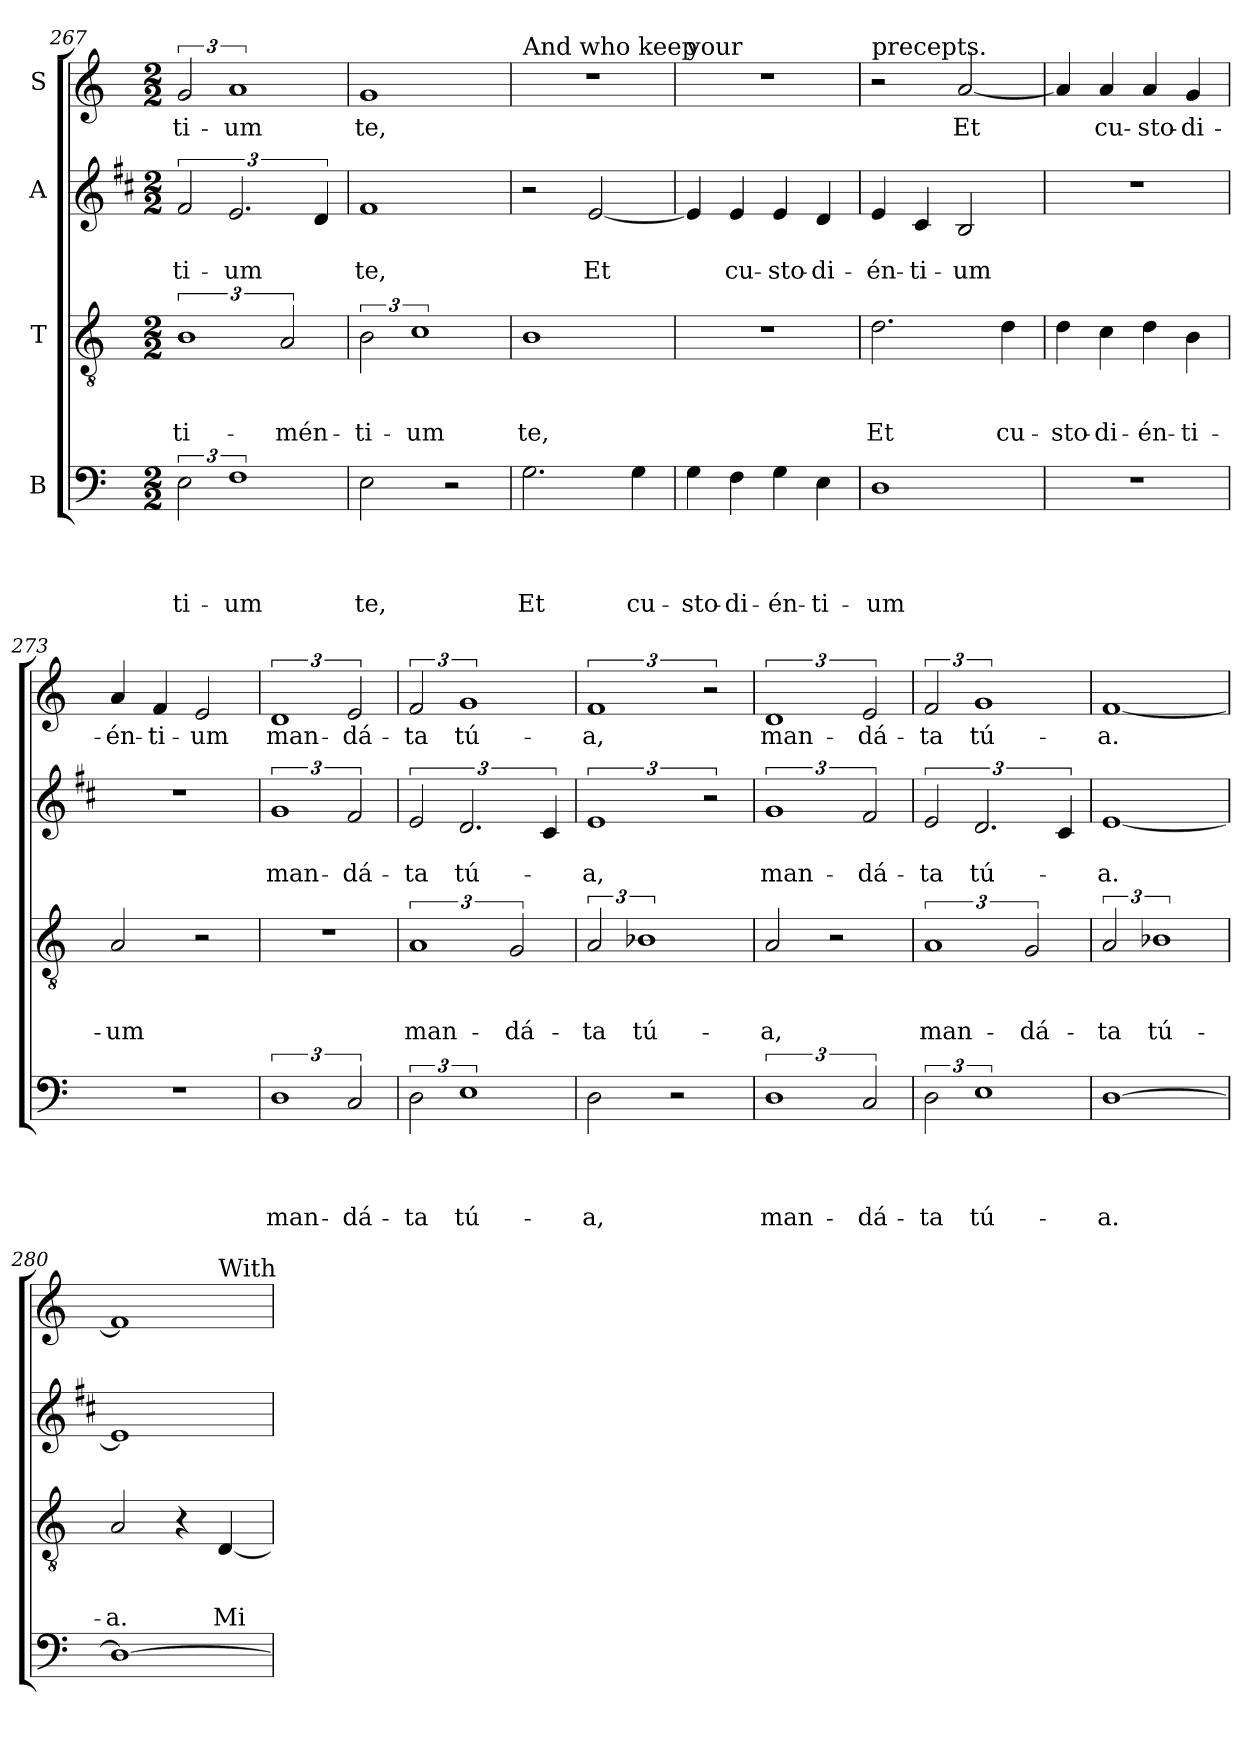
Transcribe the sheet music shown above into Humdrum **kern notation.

**kern	**text	**text	**text	**text	**kern	**text	**text	**text	**kern	**text	**text	**kern	**text
*part4	*part4	*part4	*part4	*part4	*part3	*part3	*part3	*part3	*part2	*part2	*part2	*part1	*part1
*staff4	*staff4	*staff4	*staff4	*staff4	*staff3	*staff3	*staff3	*staff3	*staff2	*staff2	*staff2	*staff1	*staff1
*I"B	*	*	*	*	*I"T	*	*	*	*I"A	*	*	*I"S	*
*clefF4	*	*	*	*	*clefGv2	*	*	*	*clefG2	*	*	*clefG2	*
*	*	*	*	*	*	*	*	*	*ITrd1c2	*	*	*	*
*k[]	*	*	*	*	*k[]	*	*	*	*k[]	*	*	*k[]	*
*C:	*	*	*	*	*C:	*	*	*	*C:	*	*	*C:	*
*M2/2	*	*	*	*	*M2/2	*	*	*	*M2/2	*	*	*M2/2	*
=267	=267	=267	=267	=267	=267	=267	=267	=267	=267	=267	=267	=267	=267
!	!	!	!	!LO:LY:b	!	!	!	!LO:LY:b	!	!	!LO:LY:b	!	!LO:LY:b
3E\	.	.	.	-ti-	3%2B	.	.	ti-	3e/	.	-ti-	3g/	-ti-
!	!	!	!	!LO:LY:b	!	!	!	!	!	!	!LO:LY:b	!	!LO:LY:b
3%2F	.	.	.	-um	.	.	.	.	3.d/	.	-um	3%2a	-um
!	!	!	!	!	!	!	!	!LO:LY:b	!	!	!	!	!
.	.	.	.	.	3A/	.	.	-mén-	.	.	.	.	.
.	.	.	.	.	.	.	.	.	6c/	.	.	.	.
=268	=268	=268	=268	=268	=268	=268	=268	=268	=268	=268	=268	=268	=268
!	!	!	!	!LO:LY:b	!	!	!	!LO:LY:b	!	!	!LO:LY:b	!	!LO:LY:b
2E\	.	.	.	te,	3B\	.	.	-ti-	1e	.	te,	1g	te,
!	!	!	!	!	!	!	!	!LO:LY:b	!	!	!	!	!
.	.	.	.	.	3%2c	.	.	-um	.	.	.	.	.
2r	.	.	.	.	.	.	.	.	.	.	.	.	.
=269	=269	=269	=269	=269	=269	=269	=269	=269	=269	=269	=269	=269	=269
!	!	!	!	!	!	!	!	!	!	!	!	!LO:TX:a:t=And who keep	!
!	!	!	!	!LO:LY:b	!	!	!	!LO:LY:b	!	!	!	!	!
2.G\	.	.	.	Et	1B	.	.	te,	2r	.	.	1r	.
!	!	!	!	!	!	!	!	!	!	!	!LO:LY:b	!	!
.	.	.	.	.	.	.	.	.	[2d/	.	Et	.	.
!	!	!	!	!LO:LY:b	!	!	!	!	!	!	!	!	!
4G\	.	.	.	cu-	.	.	.	.	.	.	.	.	.
=270	=270	=270	=270	=270	=270	=270	=270	=270	=270	=270	=270	=270	=270
!	!	!	!	!	!	!	!	!	!	!	!	!LO:TX:a:t=your	!
!	!	!	!	!LO:LY:b	!	!	!	!	!	!	!	!	!
4G\	.	.	.	-sto-	1r	.	.	.	4d/]	.	.	1r	.
!	!	!	!	!LO:LY:b	!	!	!	!	!	!	!LO:LY:b	!	!
4F\	.	.	.	-di-	.	.	.	.	4d/	.	cu-	.	.
!	!	!	!	!LO:LY:b	!	!	!	!	!	!	!LO:LY:b	!	!
4G\	.	.	.	-én-	.	.	.	.	4d/	.	-sto-	.	.
!	!	!	!	!LO:LY:b	!	!	!	!	!	!	!LO:LY:b	!	!
4E\	.	.	.	-ti-	.	.	.	.	4c/	.	-di-	.	.
=271	=271	=271	=271	=271	=271	=271	=271	=271	=271	=271	=271	=271	=271
!	!	!	!	!	!	!	!	!	!	!	!	!LO:TX:a:t=precepts.	!
!	!	!	!	!LO:LY:b	!	!	!	!LO:LY:b	!	!	!LO:LY:b	!	!
1D	.	.	.	-um	2.d\	.	.	Et	4d/	.	-én-	2r	.
!	!	!	!	!	!	!	!	!	!	!	!LO:LY:b	!	!
.	.	.	.	.	.	.	.	.	4B/	.	-ti-	.	.
!	!	!	!	!	!	!	!	!	!	!	!LO:LY:b	!	!LO:LY:b
.	.	.	.	.	.	.	.	.	2A/	.	-um	[2a/	Et
!	!	!	!	!	!	!	!	!LO:LY:b	!	!	!	!	!
.	.	.	.	.	4d\	.	.	cu-	.	.	.	.	.
!!LO:PB:g=z
=272	=272	=272	=272	=272	=272	=272	=272	=272	=272	=272	=272	=272	=272
!	!	!	!	!	!	!	!	!LO:LY:b	!	!	!	!	!
1r	.	.	.	.	4d\	.	.	-sto-	1r	.	.	4a/]	.
!	!	!	!	!	!	!	!	!LO:LY:b	!	!	!	!	!LO:LY:b
.	.	.	.	.	4c\	.	.	-di-	.	.	.	4a/	cu-
!	!	!	!	!	!	!	!	!LO:LY:b	!	!	!	!	!LO:LY:b
.	.	.	.	.	4d\	.	.	-én-	.	.	.	4a/	-sto-
!	!	!	!	!	!	!	!	!LO:LY:b	!	!	!	!	!LO:LY:b
.	.	.	.	.	4B\	.	.	-ti-	.	.	.	4g/	-di-
=273	=273	=273	=273	=273	=273	=273	=273	=273	=273	=273	=273	=273	=273
!	!	!	!	!	!	!	!	!LO:LY:b	!	!	!	!	!LO:LY:b
1r	.	.	.	.	2A/	.	.	-um	1r	.	.	4a/	-én-
!	!	!	!	!	!	!	!	!	!	!	!	!	!LO:LY:b
.	.	.	.	.	.	.	.	.	.	.	.	4f/	-ti-
!	!	!	!	!	!	!	!	!	!	!	!	!	!LO:LY:b
.	.	.	.	.	2r	.	.	.	.	.	.	2e/	-um
=274	=274	=274	=274	=274	=274	=274	=274	=274	=274	=274	=274	=274	=274
!	!	!	!	!LO:LY:b	!	!	!	!	!	!	!LO:LY:b	!	!LO:LY:b
3%2D	.	.	.	man-	1r	.	.	.	3%2f	.	man-	3%2d	man-
!	!	!	!	!LO:LY:b	!	!	!	!	!	!	!LO:LY:b	!	!LO:LY:b
3C/	.	.	.	-dá-	.	.	.	.	3e/	.	-dá-	3e/	-dá-
=275	=275	=275	=275	=275	=275	=275	=275	=275	=275	=275	=275	=275	=275
!	!	!	!	!LO:LY:b	!	!	!	!LO:LY:b	!	!	!LO:LY:b	!	!LO:LY:b
3D\	.	.	.	-ta	3%2A	.	.	man-	3d/	.	-ta	3f/	-ta
!	!	!	!	!LO:LY:b	!	!	!	!	!	!	!LO:LY:b	!	!LO:LY:b
3%2E	.	.	.	tú-	.	.	.	.	3.c/	.	tú-	3%2g	tú-
!	!	!	!	!	!	!	!	!LO:LY:b	!	!	!	!	!
.	.	.	.	.	3G/	.	.	-dá-	.	.	.	.	.
.	.	.	.	.	.	.	.	.	6B/	.	.	.	.
=276	=276	=276	=276	=276	=276	=276	=276	=276	=276	=276	=276	=276	=276
!	!	!	!	!LO:LY:b	!	!	!	!LO:LY:b	!	!	!LO:LY:b	!	!LO:LY:b
2D\	.	.	.	-a,	3A/	.	.	-ta	3%2d	.	-a,	3%2f	-a,
!	!	!	!	!	!	!	!	!LO:LY:b	!	!	!	!	!
.	.	.	.	.	3%2B-	.	.	tú-	.	.	.	.	.
2r	.	.	.	.	.	.	.	.	.	.	.	.	.
.	.	.	.	.	.	.	.	.	3r	.	.	3r	.
=277	=277	=277	=277	=277	=277	=277	=277	=277	=277	=277	=277	=277	=277
!	!	!	!	!LO:LY:b	!	!	!	!LO:LY:b	!	!	!LO:LY:b	!	!LO:LY:b
3%2D	.	.	.	man-	2A/	.	.	-a,	3%2f	.	man-	3%2d	man-
.	.	.	.	.	2r	.	.	.	.	.	.	.	.
!	!	!	!	!LO:LY:b	!	!	!	!	!	!	!LO:LY:b	!	!LO:LY:b
3C/	.	.	.	-dá-	.	.	.	.	3e/	.	-dá-	3e/	-dá-
=278	=278	=278	=278	=278	=278	=278	=278	=278	=278	=278	=278	=278	=278
!	!	!	!	!LO:LY:b	!	!	!	!LO:LY:b	!	!	!LO:LY:b	!	!LO:LY:b
3D\	.	.	.	-ta	3%2A	.	.	man-	3d/	.	-ta	3f/	-ta
!	!	!	!	!LO:LY:b	!	!	!	!	!	!	!LO:LY:b	!	!LO:LY:b
3%2E	.	.	.	tú-	.	.	.	.	3.c/	.	tú-	3%2g	tú-
!	!	!	!	!	!	!	!	!LO:LY:b	!	!	!	!	!
.	.	.	.	.	3G/	.	.	-dá-	.	.	.	.	.
.	.	.	.	.	.	.	.	.	6B/	.	.	.	.
!!LO:LB:g=z
=279	=279	=279	=279	=279	=279	=279	=279	=279	=279	=279	=279	=279	=279
!	!	!	!	!LO:LY:b	!	!	!	!LO:LY:b	!	!	!LO:LY:b	!	!LO:LY:b
[1D	.	.	.	-a.	3A/	.	.	-ta	[1d	.	-a.	[1f	-a.
!	!	!	!	!	!	!	!	!LO:LY:b	!	!	!	!	!
.	.	.	.	.	3%2B-	.	.	tú-	.	.	.	.	.
=280	=280	=280	=280	=280	=280	=280	=280	=280	=280	=280	=280	=280	=280
!	!	!	!	!	!	!	!	!LO:LY:b	!	!	!	!	!
*	*	*	*	*	*	*	*	*	*	*	*	*^	*
1D_	.	.	.	.	2A/	.	.	-a.	1d]	.	.	1f]	2.ryy	.
.	.	.	.	.	4r	.	.	.	.	.	.	.	.	.
!	!	!	!	!	!	!	!	!	!	!	!	!	!LO:TX:a:t=With	!
!	!	!	!	!	!	!	!	!LO:LY:b	!	!	!	!	!	!
.	.	.	.	.	[4D/	.	.	Mi-	.	.	.	.	4ryy	.
*	*	*	*	*	*	*	*	*	*	*	*	*v	*v	*
=	=	=	=	=	=	=	=	=	=	=	=	=	=
*-	*-	*-	*-	*-	*-	*-	*-	*-	*-	*-	*-	*-	*-
